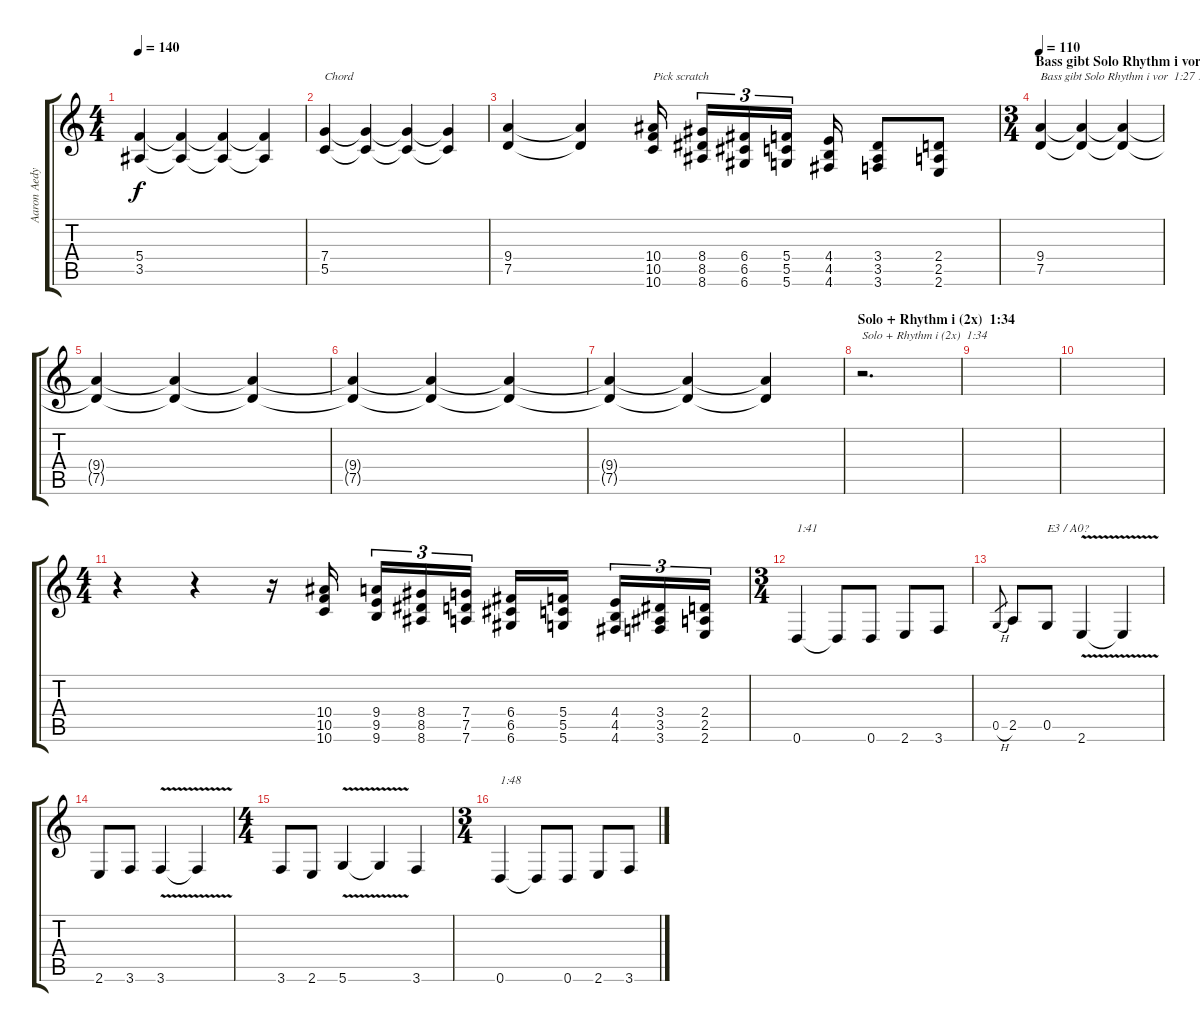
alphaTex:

\track ("Aaron Aedy" "Aaron Aedy") {instrument overdrivenguitar}
\staff {score tabs}
\tuning (D4 A3 F3 C3 G2 D2) {hide}
\ts (4 4)
\tempo 140
\clef g2
\ks c
(5.4{t} 3.5{t}).4{dy f} (5.4{t} 3.5{t}).4 (5.4{t} 3.5{t}).4 (5.4{t} 3.5{t}).4 |
(7.4 5.5).4{txt "Chord"} (7.4{t} 5.5{t}).4 (7.4{t} 5.5{t}).4 (7.4{t} 5.5{t}).4 |
(9.4 7.5).4 (9.4{t} 7.5{t}).4 (10.4 10.5 10.6).16{txt "Pick scratch" volume 13 instrument guitarfretnoise} (8.4 8.5 8.6).16{tu (3 2)} (6.4 6.5 6.6).16{tu (3 2)} (5.4 5.5 5.6).16{tu (3 2)} (4.4 4.5 4.6).16 (3.4 3.5 3.6).8 (2.4 2.5 2.6).8 |
\ts (3 4)
\section ("" "Bass gibt Solo Rhythm i vor  1:27 110 bpm")
\tempo 110
(9.4 7.5).4{txt "Bass gibt Solo Rhythm i vor  1:27 110 bpm" volume 9 instrument overdrivenguitar} (9.4{t} 7.5{t}).4 (9.4{t} 7.5{t}).4 |
(9.4{t} 7.5{t}).4 (9.4{t} 7.5{t}).4 (9.4{t} 7.5{t}).4 |
(9.4{t} 7.5{t}).4 (9.4{t} 7.5{t}).4 (9.4{t} 7.5{t}).4 |
(9.4{t} 7.5{t}).4{volume 3} (9.4{t} 7.5{t}).4 (9.4{t} 7.5{t}).4 |
\section ("" "Solo + Rhythm i (2x)  1:34")
r.2{d txt "Solo + Rhythm i (2x)  1:34"} |
|
|
\ts (4 4)
r.4 r.4 r.16 (10.4 10.5 10.6).16{volume 13 instrument guitarfretnoise} (9.4 9.5 9.6).16{tu (3 2)} (8.4 8.5 8.6).16{tu (3 2)} (7.4 7.5 7.6).16{tu (3 2)} (6.4 6.5 6.6).16 (5.4 5.5 5.6).16 (4.4 4.5 4.6).16{tu (3 2)} (3.4 3.5 3.6).16{tu (3 2)} (2.4 2.5 2.6).16{tu (3 2)} |
\ts (3 4)
0.6.4{txt "1:41" instrument overdrivenguitar} 0.6{t}.8 0.6.8 2.6.8 3.6.8 |
0.5{h}.8{gr} 2.5.8 0.5.8{txt "E3 / A0?"} 2.6{v}.4 2.6{t}.4 |
2.6.8 3.6.8 3.6{v}.4 3.6{t}.4 |
\ts (4 4)
3.6.8 2.6.8 5.6{v}.4 5.6{t}.4 3.6.4 |
\ts (3 4)
0.6.4{txt "1:48"} 0.6{t}.8 0.6.8 2.6.8 3.6.8
